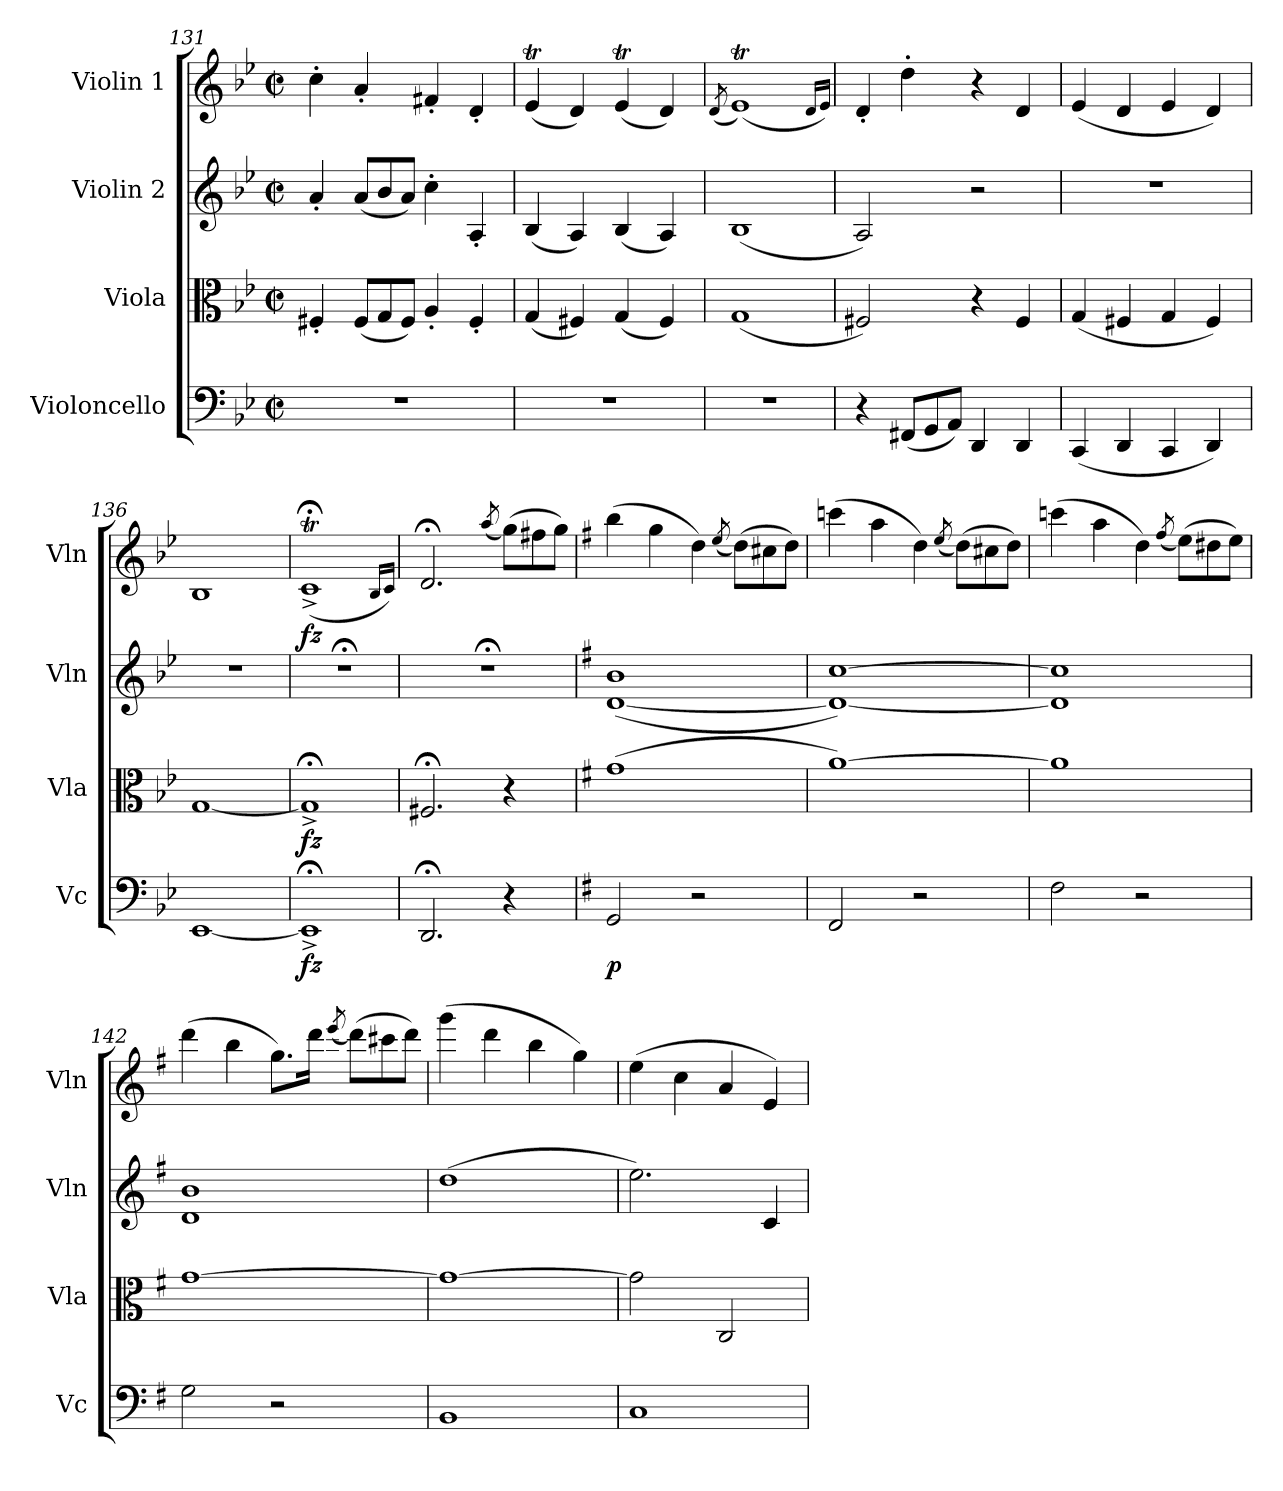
**kern	**dynam	**kern	**dynam	**kern	**dynam	**kern	**dynam
*part4	*part4	*part3	*part3	*part2	*part2	*part1	*part1
*staff4	*staff4	*staff3	*staff3	*staff2	*staff2	*staff1	*staff1
*I"Violoncello	*	*I"Viola	*	*I"Violin 2	*	*I"Violin 1	*
*I'Vc	*	*I'Vla	*	*I'Vln	*	*I'Vln	*
*clefF4	*	*clefC3	*	*clefG2	*	*clefG2	*
*k[b-e-]	*	*k[b-e-]	*	*k[b-e-]	*	*k[b-e-]	*
*M2/2	*	*M2/2	*	*M2/2	*	*M2/2	*
*met(c|)	*	*met(c|)	*	*met(c|)	*	*met(c|)	*
=131	=131	=131	=131	=131	=131	=131	=131
1r	.	4F#X'/	.	4a'/	.	4cc'\	.
*	*	*Xtuplet	*	*Xtuplet	*	*	*
.	.	(12F#/L	.	(12a/L	.	4a'/	.
.	.	12G/	.	12b-/	.	.	.
.	.	12F#/J)	.	12a/J)	.	.	.
.	.	4A'/	.	4cc'\	.	4f#X'/	.
.	.	4F#'/	.	4A'/	.	4d'/	.
=132	=132	=132	=132	=132	=132	=132	=132
1r	.	(4G/	.	(4B-/	.	(4e-T/	.
.	.	4F#X/)	.	4A/)	.	4d/)	.
.	.	(4G/	.	(4B-/	.	(4e-T/	.
.	.	4F#/)	.	4A/)	.	4d/)	.
=133	=133	=133	=133	=133	=133	=133	=133
.	.	.	.	.	.	(8qd/	.
1r	.	(1G	.	(1B-	.	(1e-T)	.
.	.	.	.	.	.	16qd/LL	.
.	.	.	.	.	.	16qe-/JJ)	.
=134	=134	=134	=134	=134	=134	=134	=134
4r	.	2F#X/)	.	2A/)	.	4d'/	.
*Xtuplet	*	*	*	*	*	*	*
(12FF#X/L	.	.	.	.	.	4dd'\	.
12GG/	.	.	.	.	.	.	.
12AA/J)	.	.	.	.	.	.	.
4DD/	.	4r	.	2r	.	4r	.
4DD/	.	4F#/	.	.	.	4d/	.
=135	=135	=135	=135	=135	=135	=135	=135
(4CC/	.	(4G/	.	1r	.	(4e-/	.
4DD/	.	4F#X/	.	.	.	4d/	.
4CC/	.	4G/	.	.	.	4e-/	.
4DD/)	.	4F#/)	.	.	.	4d/)	.
!!LO:LB:g=z
=136	=136	=136	=136	=136	=136	=136	=136
[1EE-	.	[1G	.	1r	.	1B-	.
=137	=137	=137	=137	=137	=137	=137	=137
!	!LO:DY:b	!	!LO:DY:b	!	!	!	!LO:DY:b
1EE-;<^]	fz	1G;<^]	fz	1r;<	.	(1c;<T^	fz
.	.	.	.	.	.	16qB-/LL	.
.	.	.	.	.	.	16qc/JJ)	.
=138	=138	=138	=138	=138	=138	=138	=138
2.DD;</	.	2.F#X;</	.	1r;<	.	2.d;</	.
.	.	.	.	.	.	(8qaa/	.
*	*	*	*	*	*	*Xtuplet	*
4r	.	4r	.	.	.	(12gg\L)	.
.	.	.	.	.	.	12ff#X\	.
.	.	.	.	.	.	12gg\J)	.
=139	=139	=139	=139	=139	=139	=139	=139
*k[f#]	*	*k[f#]	*	*k[f#]	*	*k[f#]	*
!	!LO:DY:b	!	!LO:DY:b	!	!	!	!
!	!	!	!LO:DY:n=1:b	!	!LO:DY:b	!	!
!	!	!	!	!	!LO:DY:n=1:b	!	!
2GG/	p	(1g	other-dynamics other-dynamics	([1d 1b	other-dynamics other-dynamics	(4bb\	.
.	.	.	.	.	.	4gg\	.
2r	.	.	.	.	.	4dd\)	.
.	.	.	.	.	.	(8qee/	.
.	.	.	.	.	.	(12dd\L)	.
.	.	.	.	.	.	12cc#X\	.
.	.	.	.	.	.	12dd\J)	.
=140	=140	=140	=140	=140	=140	=140	=140
2FF#/	.	[1a)	.	1d_ [1cc)	.	(4cccn\	.
.	.	.	.	.	.	4aa\	.
2r	.	.	.	.	.	4dd\)	.
.	.	.	.	.	.	(8qee/	.
.	.	.	.	.	.	(12dd\L)	.
.	.	.	.	.	.	12cc#X\	.
.	.	.	.	.	.	12dd\J)	.
=141	=141	=141	=141	=141	=141	=141	=141
2F#\	.	1a]	.	1d] 1cc]	.	(4cccn\	.
.	.	.	.	.	.	4aa\	.
2r	.	.	.	.	.	4dd\)	.
.	.	.	.	.	.	(8qff#/	.
.	.	.	.	.	.	(12ee\L)	.
.	.	.	.	.	.	12dd#X\	.
.	.	.	.	.	.	12ee\J)	.
!!LO:PB:g=z
=142	=142	=142	=142	=142	=142	=142	=142
2G\	.	[1g	.	1d 1b	.	(4ddd\	.
.	.	.	.	.	.	4bb\	.
2r	.	.	.	.	.	8.gg\L)	.
.	.	.	.	.	.	16ddd\Jk	.
.	.	.	.	.	.	(8qeee/	.
.	.	.	.	.	.	(12ddd\L)	.
.	.	.	.	.	.	12ccc#X\	.
.	.	.	.	.	.	12ddd\J)	.
=143	=143	=143	=143	=143	=143	=143	=143
1BB	.	1g_	.	(1dd	.	(4ggg\	.
.	.	.	.	.	.	4ddd\	.
.	.	.	.	.	.	4bb\	.
.	.	.	.	.	.	4gg\)	.
=144	=144	=144	=144	=144	=144	=144	=144
1C	.	2g\]	.	2.ee\)	.	(4ee\	.
.	.	.	.	.	.	4cc\	.
.	.	2C/	.	.	.	4a/	.
.	.	.	.	4c/	.	4e/)	.
=	=	=	=	=	=	=	=
*-	*-	*-	*-	*-	*-	*-	*-
